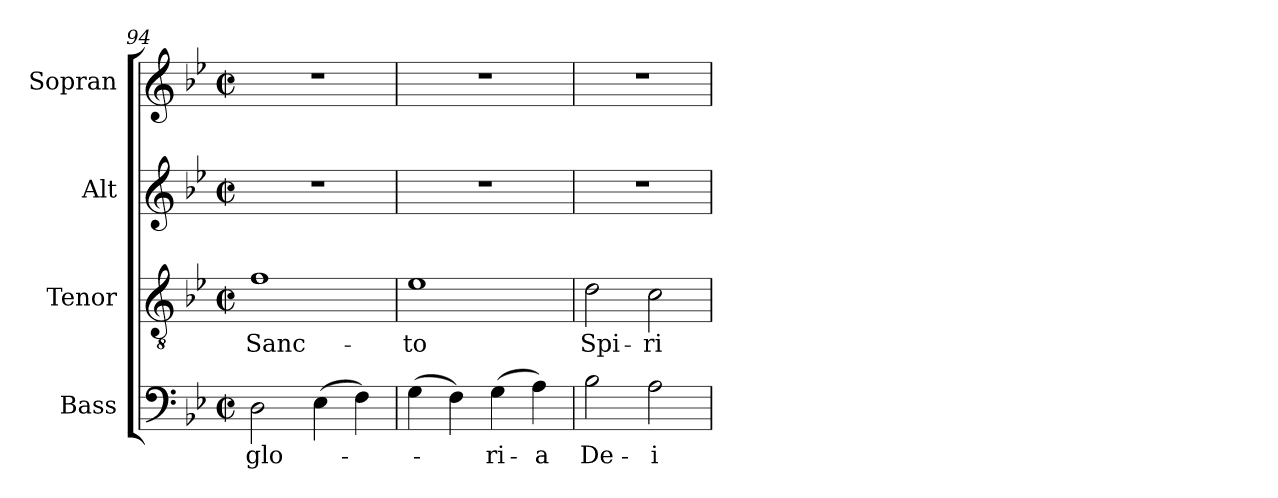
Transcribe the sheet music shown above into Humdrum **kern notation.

**kern	**text	**kern	**text	**kern	**kern
*part4	*part4	*part3	*part3	*part2	*part1
*staff4	*staff4	*staff3	*staff3	*staff2	*staff1
*I"Bass	*	*I"Tenor	*	*I"Alt	*I"Sopran
*I'B.	*	*I'T.	*	*I'A.	*I'S.
*clefF4	*	*clefGv2	*	*clefG2	*clefG2
*k[b-e-]	*	*k[b-e-]	*	*k[b-e-]	*k[b-e-]
*B-:	*	*B-:	*	*B-:	*B-:
*M2/2	*	*M2/2	*	*M2/2	*M2/2
*met(c|)	*	*met(c|)	*	*met(c|)	*met(c|)
=94	=94	=94	=94	=94	=94
!	!LO:LY:b	!	!LO:LY:b	!	!
2D\	glo-	1f	Sanc-	1r	1r
(>4E-\	.	.	.	.	.
4F\)	.	.	.	.	.
!!LO:LB:g=z
=95	=95	=95	=95	=95	=95
!	!	!	!LO:LY:b	!	!
(>4G\	.	1e-	-to	1r	1r
4F\)	.	.	.	.	.
!	!LO:LY:b	!	!	!	!
(>4G\	-ri-	.	.	.	.
!	!LO:LY:b	!	!	!	!
4A\)	-a	.	.	.	.
=96	=96	=96	=96	=96	=96
!	!LO:LY:b	!	!LO:LY:b	!	!
2B-\	De-	2d\	Spi-	1r	1r
!	!LO:LY:b	!	!LO:LY:b	!	!
2A\	-i	2c\	-ri-	.	.
=	=	=	=	=	=
*-	*-	*-	*-	*-	*-
